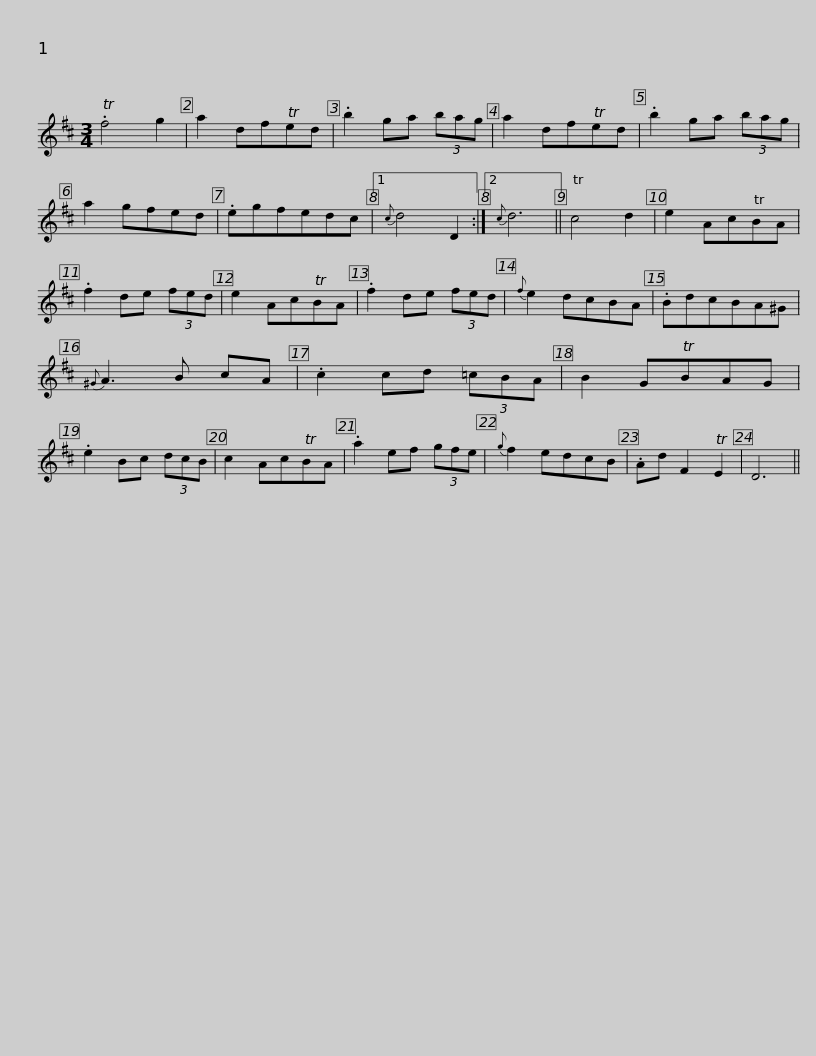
X:1
L:1/8
M:3/4
I:linebreak $
K:D
V:1 treble
V:1
 .Tf4 g2 | a2 dfTed | .b2 ga (3bag | a2 dfTed | .b2 ga (3bag | %5
 a2 gfed | .egfedc |1{c} d4 D2 :|2${c} d6 || Tc4 d2 | %10
 e2 AcTBA | .f2 de (3fed | e2 AcTBA | .f2 de (3fed |{f} e2 dcBA | %15
 .BdcBA^G |${^G} A3 B cA | .c2 cd (3=cBA | B2 GTBAG | .e2 Bc (3dcB | %20
 c2 AcTBA | .a2 ef (3gfe |{g} f2 edcB | .Ad F2 TE2 |$ D6 || %25
